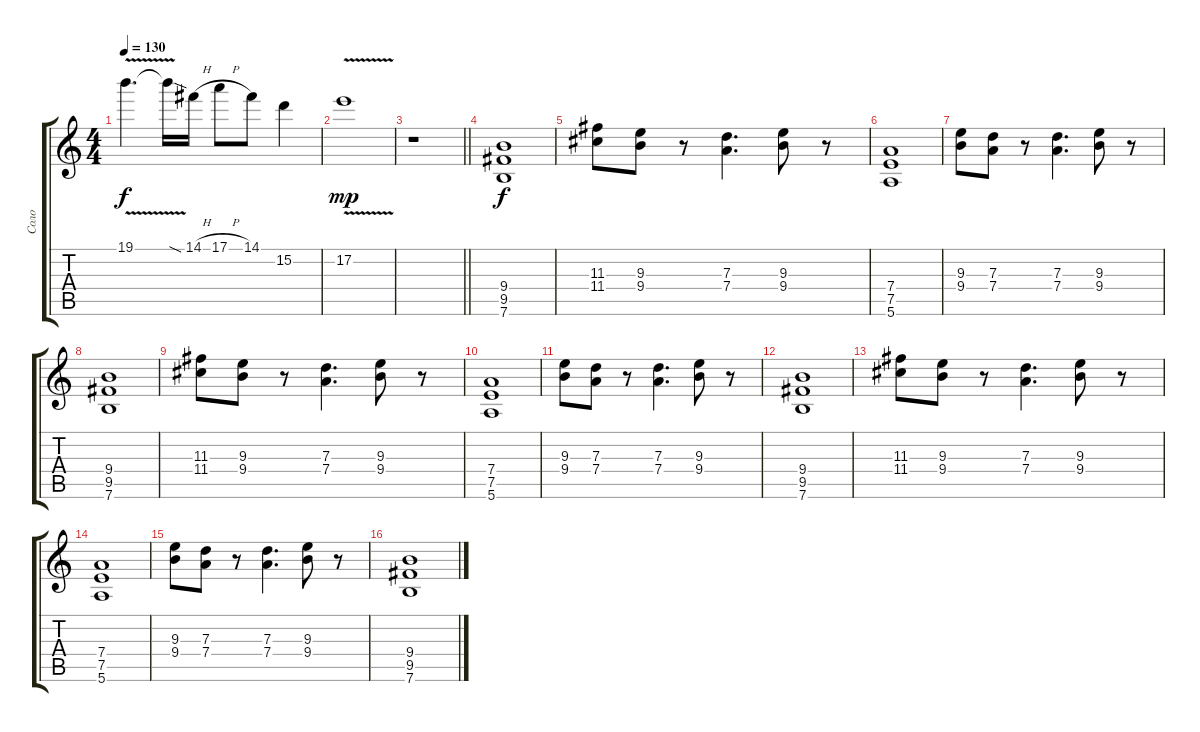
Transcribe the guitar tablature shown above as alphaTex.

\track ("Соло" "Соло") {instrument distortionguitar}
\staff {score tabs}
\tuning (E4 B3 G3 D3 A2 E2) {hide}
\ts (4 4)
\tempo 130
\clef g2
\ks c
19.1{v}.4{d dy f} 19.1{sod t}.16 14.1{h}.16 17.1{h}.8 14.1.8 15.2.4 |
17.2{v}.1{dy mp} |
\barLineRight lightlight
r.1 |
(9.4 9.5 7.6).1{dy f} |
(11.3 11.4).8 (9.3 9.4).8 r.8 (7.3 7.4).4{d} (9.3 9.4).8 r.8 |
(7.4 7.5 5.6).1 |
(9.3 9.4).8 (7.3 7.4).8 r.8 (7.3 7.4).4{d} (9.3 9.4).8 r.8 |
(9.4 9.5 7.6).1 |
(11.3 11.4).8 (9.3 9.4).8 r.8 (7.3 7.4).4{d} (9.3 9.4).8 r.8 |
(7.4 7.5 5.6).1 |
(9.3 9.4).8 (7.3 7.4).8 r.8 (7.3 7.4).4{d} (9.3 9.4).8 r.8 |
(9.4 9.5 7.6).1 |
(11.3 11.4).8 (9.3 9.4).8 r.8 (7.3 7.4).4{d} (9.3 9.4).8 r.8 |
(7.4 7.5 5.6).1 |
(9.3 9.4).8 (7.3 7.4).8 r.8 (7.3 7.4).4{d} (9.3 9.4).8 r.8 |
(9.4 9.5 7.6).1
